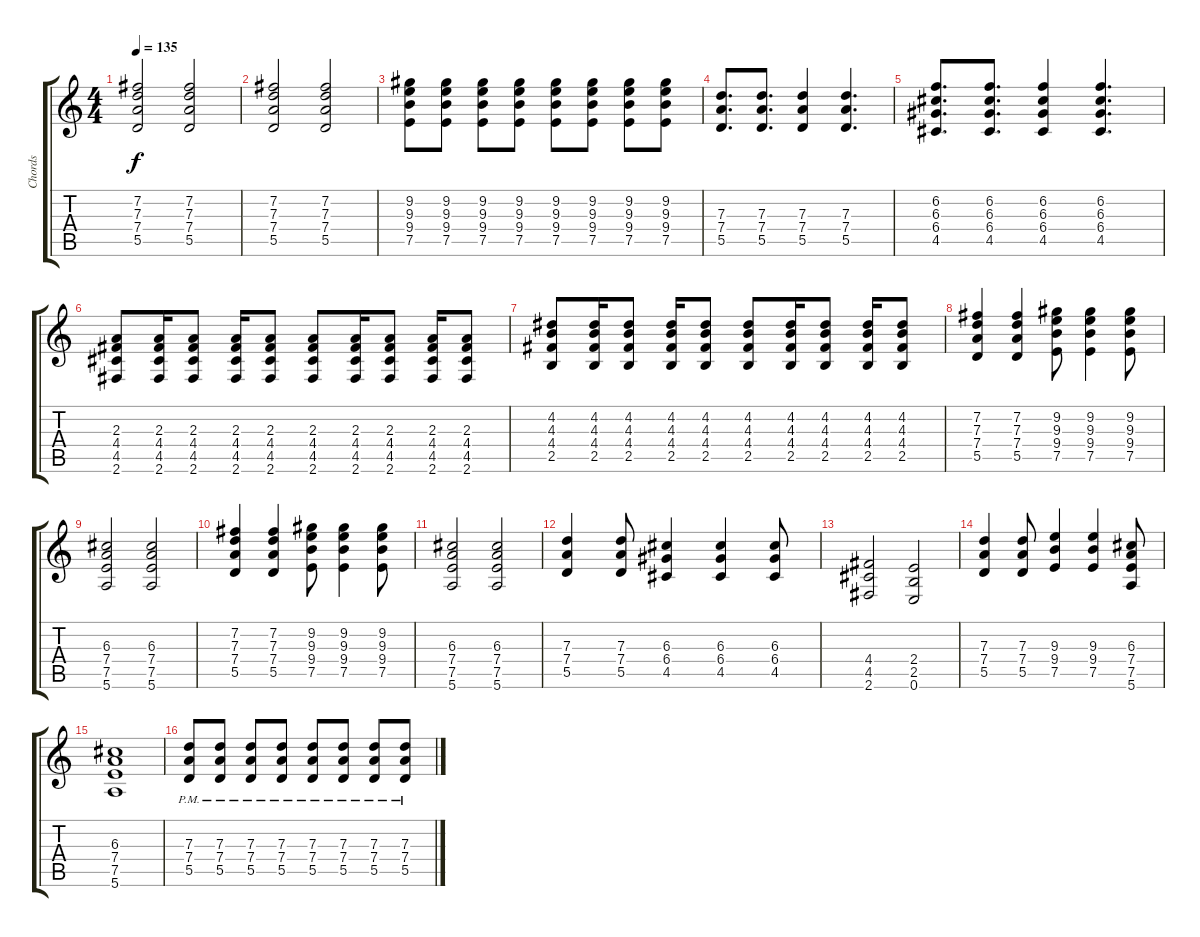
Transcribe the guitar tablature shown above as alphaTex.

\track ("Chords" "Chords") {instrument distortionguitar}
\staff {score tabs}
\tuning (E4 B3 G3 D3 A2 E2) {hide}
\ts (4 4)
\tempo 135
\clef g2
\ks c
(7.2 7.3 7.4 5.5).2{dy f} (7.2 7.3 7.4 5.5).2 |
(7.2 7.3 7.4 5.5).2 (7.2 7.3 7.4 5.5).2 |
(9.2 9.3 9.4 7.5).8 (9.2 9.3 9.4 7.5).8 (9.2 9.3 9.4 7.5).8 (9.2 9.3 9.4 7.5).8 (9.2 9.3 9.4 7.5).8 (9.2 9.3 9.4 7.5).8 (9.2 9.3 9.4 7.5).8 (9.2 9.3 9.4 7.5).8 |
(7.3 7.4 5.5).8{d} (7.3 7.4 5.5).8{d} (7.3 7.4 5.5).4 (7.3 7.4 5.5).4{d} |
(6.2 6.3 6.4 4.5).8{d} (6.2 6.3 6.4 4.5).8{d} (6.2 6.3 6.4 4.5).4 (6.2 6.3 6.4 4.5).4{d} |
(2.3 4.4 4.5 2.6).8 (2.3 4.4 4.5 2.6).16 (2.3 4.4 4.5 2.6).8 (2.3 4.4 4.5 2.6).16 (2.3 4.4 4.5 2.6).8 (2.3 4.4 4.5 2.6).8 (2.3 4.4 4.5 2.6).16 (2.3 4.4 4.5 2.6).8 (2.3 4.4 4.5 2.6).16 (2.3 4.4 4.5 2.6).8 |
(4.2 4.3 4.4 2.5).8 (4.2 4.3 4.4 2.5).16 (4.2 4.3 4.4 2.5).8 (4.2 4.3 4.4 2.5).16 (4.2 4.3 4.4 2.5).8 (4.2 4.3 4.4 2.5).8 (4.2 4.3 4.4 2.5).16 (4.2 4.3 4.4 2.5).8 (4.2 4.3 4.4 2.5).16 (4.2 4.3 4.4 2.5).8 |
(7.2 7.3 7.4 5.5).4 (7.2 7.3 7.4 5.5).4 (9.2 9.3 9.4 7.5).8 (9.2 9.3 9.4 7.5).4 (9.2 9.3 9.4 7.5).8 |
(6.3 7.4 7.5 5.6).2 (6.3 7.4 7.5 5.6).2 |
(7.2 7.3 7.4 5.5).4 (7.2 7.3 7.4 5.5).4 (9.2 9.3 9.4 7.5).8 (9.2 9.3 9.4 7.5).4 (9.2 9.3 9.4 7.5).8 |
(6.3 7.4 7.5 5.6).2 (6.3 7.4 7.5 5.6).2 |
(7.3 7.4 5.5).4 (7.3 7.4 5.5).8 (6.3 6.4 4.5).4 (6.3 6.4 4.5).4 (6.3 6.4 4.5).8 |
(4.4 4.5 2.6).2 (2.4 2.5 0.6).2 |
(7.3 7.4 5.5).4 (7.3 7.4 5.5).8 (9.3 9.4 7.5).4 (9.3 9.4 7.5).4 (6.3 7.4 7.5 5.6).8 |
(6.3 7.4 7.5 5.6).1 |
(7.3{pm} 7.4{pm} 5.5{pm}).8 (7.3{pm} 7.4{pm} 5.5{pm}).8 (7.3{pm} 7.4{pm} 5.5{pm}).8 (7.3{pm} 7.4{pm} 5.5{pm}).8 (7.3{pm} 7.4{pm} 5.5{pm}).8 (7.3{pm} 7.4{pm} 5.5{pm}).8 (7.3{pm} 7.4{pm} 5.5{pm}).8 (7.3{pm} 7.4{pm} 5.5{pm}).8
